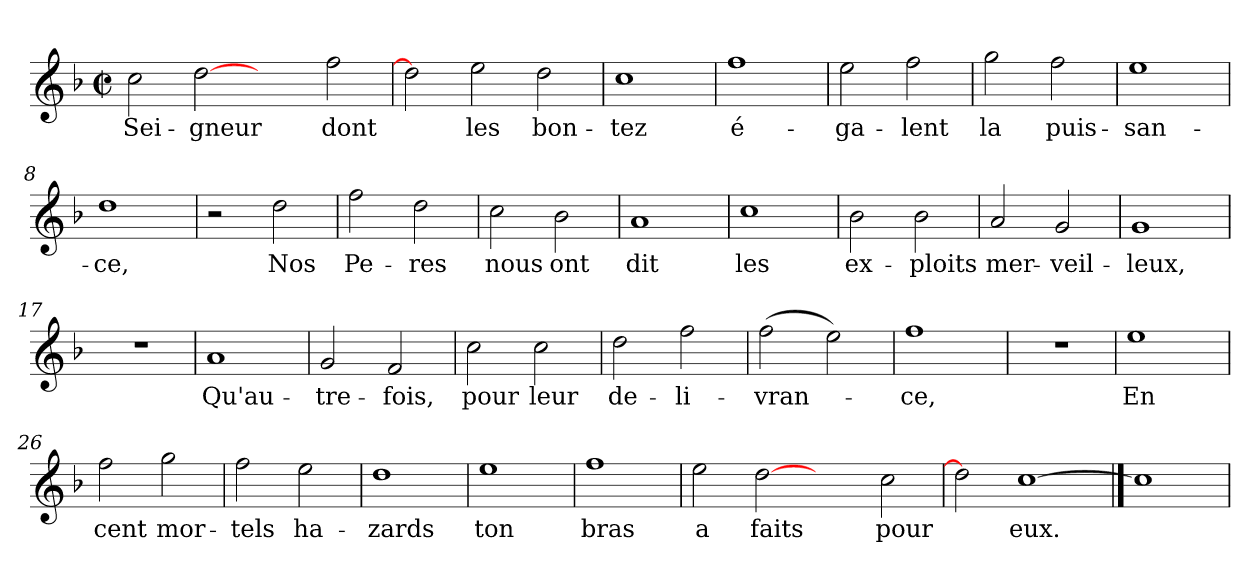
**kern	**text
*part1	*part1
*staff1	*staff1
*clefG2	*
*k[b-]	*
*F:	*
*M2/2	*
*met(c|)	*
=1	=1
2cc\	Sei-
[2dd	-gneur
2ryy	.
2ff\	dont
=2	=2
2dd]	.
2ee\	les
2dd\	bon-
=3	=3
1cc	-tez
=4	=4
1ff	é-
=5	=5
2ee\	-ga-
2ff\	-lent
=6	=6
2gg\	la
2ff\	puis-
!!LO:LB:g=z
=7	=7
1ee	-san-
=8	=8
1dd	-ce,
=9	=9
2r	.
2dd\	Nos
=10	=10
2ff\	Pe-
2dd\	-res
=11	=11
2cc\	nous
2b-\	ont
=12	=12
1a	dit
=13	=13
1cc	les
=14	=14
2b-\	ex-
2b-\	-ploits
!!LO:LB:g=z
=15	=15
2a/	mer-
2g/	-veil-
=16	=16
1g	-leux,
=17	=17
1r	.
=18	=18
1a	Qu'au-
=19	=19
2g/	-tre-
2f/	-fois,
=20	=20
2cc\	pour
2cc\	leur
=21	=21
2dd\	de-
2ff\	-li-
=22	=22
(>2ff\	-vran-
2ee\)	.
!!LO:LB:g=z
=23	=23
1ff	-ce,
=24	=24
1r	.
=25	=25
1ee	En
=26	=26
2ff\	cent
2gg\	mor-
=27	=27
2ff\	-tels
2ee\	ha-
=28	=28
1dd	-zards
=29	=29
1ee	ton
=30	=30
1ff	bras
!!LO:LB:g=z
=31	=31
2ee\	a
[2dd	faits
2ryy	.
2cc\	pour
=32	=32
2dd]	.
[1cc	eux.
==33	==33
1cc]	.
=	=
*-	*-
